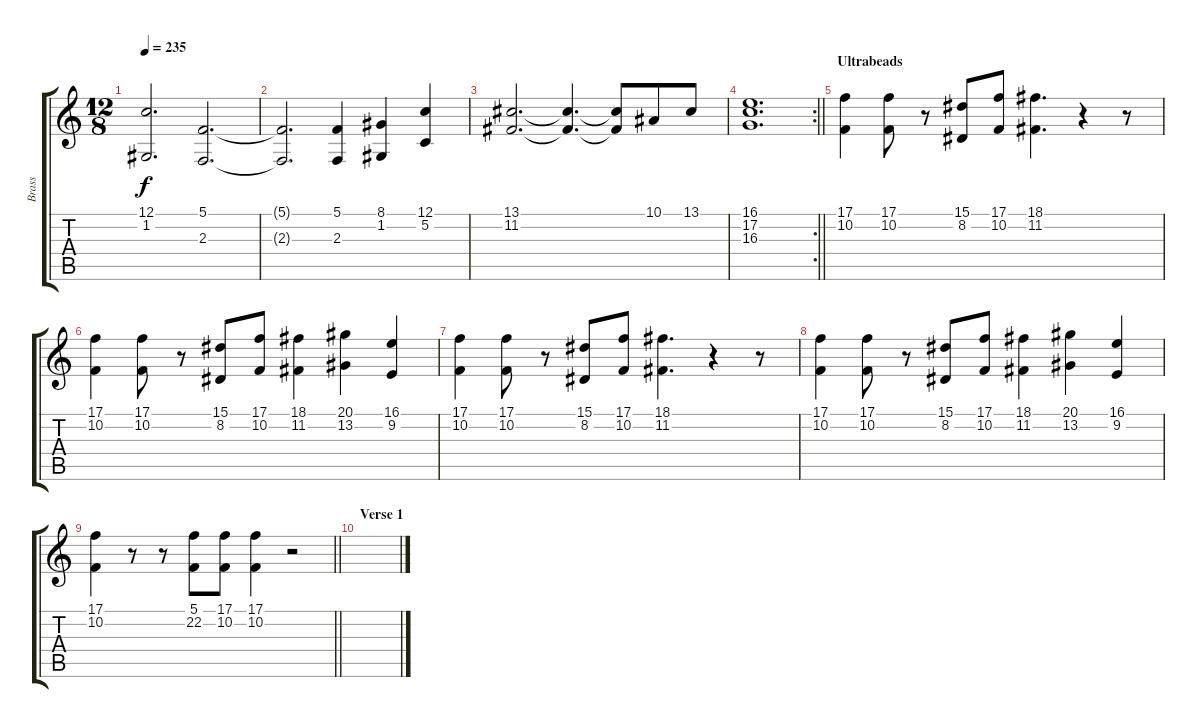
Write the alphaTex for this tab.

\track ("Brass" "Brass") {instrument brasssection}
\staff {score tabs}
\tuning (C4 G3 Eb3 Bb2 F2 C2) {hide}
\ts (12 8)
\tempo 235
\clef g2
\ks c
(12.1 1.2).2{d dy f} (5.1 2.3).2{d} |
(5.1{t} 2.3{t}).2{d} (5.1 2.3).4 (8.1 1.2).4 (12.1 5.2).4 |
(13.1 11.2).2{d} (13.1{t} 11.2{t}).4{d} (13.1{t} 11.2{t}).8 10.1.8 13.1.8 |
\rc 2
\barLineRight lightlight
(16.1 17.2 16.3).1{d} |
\section ("" "Ultrabeads")
(17.1 10.2).4 (17.1 10.2).8 r.8 (15.1 8.2).8 (17.1 10.2).8 (18.1 11.2).4{d} r.4 r.8 |
(17.1 10.2).4 (17.1 10.2).8 r.8 (15.1 8.2).8 (17.1 10.2).8 (18.1 11.2).4 (20.1 13.2).4 (16.1 9.2).4 |
(17.1 10.2).4 (17.1 10.2).8 r.8 (15.1 8.2).8 (17.1 10.2).8 (18.1 11.2).4{d} r.4 r.8 |
(17.1 10.2).4 (17.1 10.2).8 r.8 (15.1 8.2).8 (17.1 10.2).8 (18.1 11.2).4 (20.1 13.2).4 (16.1 9.2).4 |
\barLineRight lightlight
(17.1 10.2).4 r.8 r.8 (5.1 22.2).8 (17.1 10.2).8 (17.1 10.2).4 r.2 |
\section ("" "Verse 1")
